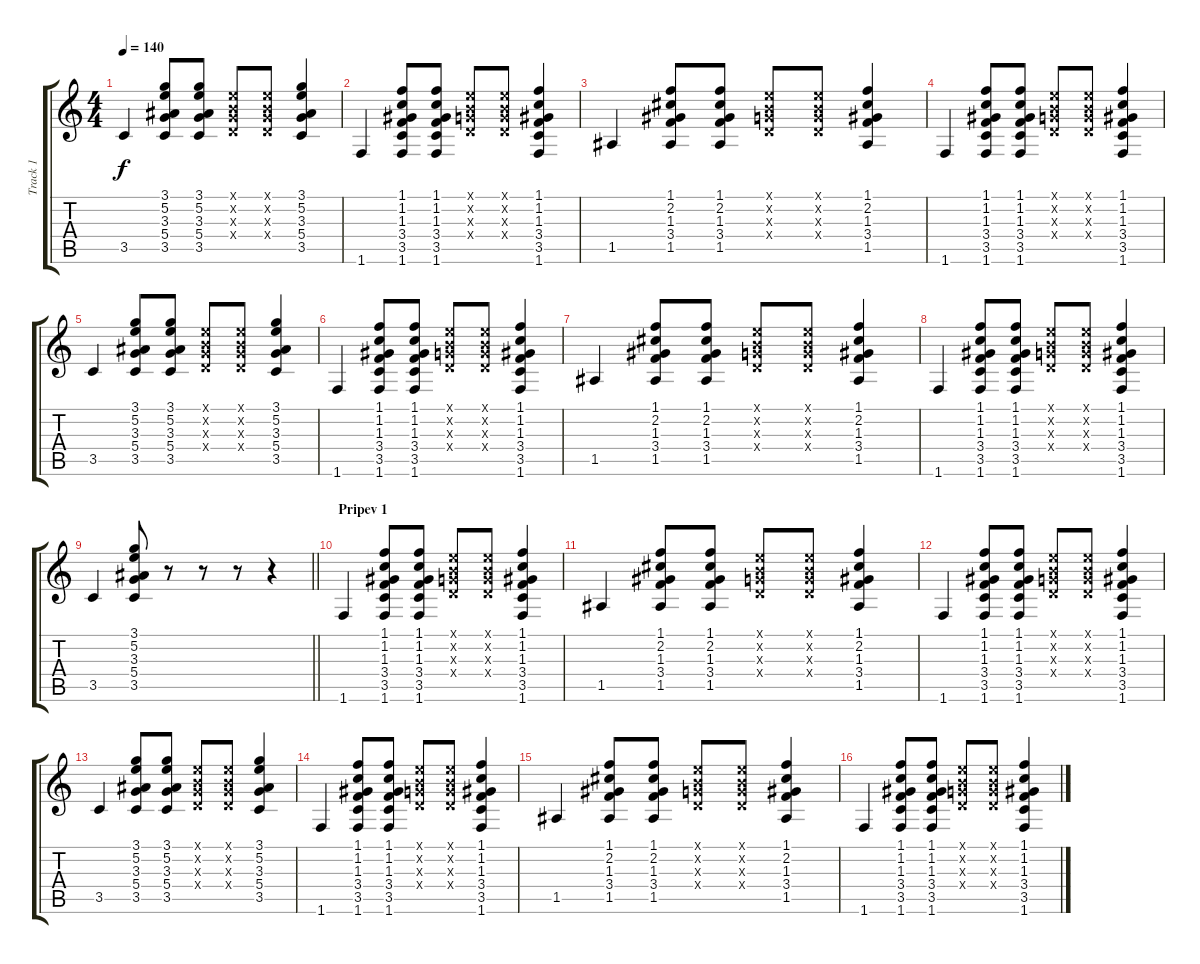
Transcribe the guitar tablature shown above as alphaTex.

\track ("Track 1" "Track 1") {instrument acousticguitarsteel}
\staff {score tabs}
\tuning (E4 B3 G3 D3 A2 E2) {hide}
\ts (4 4)
\tempo 140
\clef g2
\ks c
3.5.4{dy f} (3.1 5.2 3.3 5.4 3.5).8 (3.1 5.2 3.3 5.4 3.5).8 (0.1{x} 0.2{x} 0.3{x} 0.4{x}).8 (0.1{x} 0.2{x} 0.3{x} 0.4{x}).8 (3.1 5.2 3.3 5.4 3.5).4 |
1.6.4 (1.1 1.2 1.3 3.4 3.5 1.6).8 (1.1 1.2 1.3 3.4 3.5 1.6).8 (0.1{x} 0.2{x} 0.3{x} 0.4{x}).8 (0.1{x} 0.2{x} 0.3{x} 0.4{x}).8 (1.1 1.2 1.3 3.4 3.5 1.6).4 |
1.5.4 (1.1 2.2 1.3 3.4 1.5).8 (1.1 2.2 1.3 3.4 1.5).8 (0.1{x} 0.2{x} 0.3{x} 0.4{x}).8 (0.1{x} 0.2{x} 0.3{x} 0.4{x}).8 (1.1 2.2 1.3 3.4 1.5).4 |
1.6.4 (1.1 1.2 1.3 3.4 3.5 1.6).8 (1.1 1.2 1.3 3.4 3.5 1.6).8 (0.1{x} 0.2{x} 0.3{x} 0.4{x}).8 (0.1{x} 0.2{x} 0.3{x} 0.4{x}).8 (1.1 1.2 1.3 3.4 3.5 1.6).4 |
3.5.4 (3.1 5.2 3.3 5.4 3.5).8 (3.1 5.2 3.3 5.4 3.5).8 (0.1{x} 0.2{x} 0.3{x} 0.4{x}).8 (0.1{x} 0.2{x} 0.3{x} 0.4{x}).8 (3.1 5.2 3.3 5.4 3.5).4 |
1.6.4 (1.1 1.2 1.3 3.4 3.5 1.6).8 (1.1 1.2 1.3 3.4 3.5 1.6).8 (0.1{x} 0.2{x} 0.3{x} 0.4{x}).8 (0.1{x} 0.2{x} 0.3{x} 0.4{x}).8 (1.1 1.2 1.3 3.4 3.5 1.6).4 |
1.5.4 (1.1 2.2 1.3 3.4 1.5).8 (1.1 2.2 1.3 3.4 1.5).8 (0.1{x} 0.2{x} 0.3{x} 0.4{x}).8 (0.1{x} 0.2{x} 0.3{x} 0.4{x}).8 (1.1 2.2 1.3 3.4 1.5).4 |
1.6.4 (1.1 1.2 1.3 3.4 3.5 1.6).8 (1.1 1.2 1.3 3.4 3.5 1.6).8 (0.1{x} 0.2{x} 0.3{x} 0.4{x}).8 (0.1{x} 0.2{x} 0.3{x} 0.4{x}).8 (1.1 1.2 1.3 3.4 3.5 1.6).4 |
\barLineRight lightlight
3.5.4 (3.1 5.2 3.3 5.4 3.5).8 r.8 r.8 r.8 r.4 |
\section ("" "Pripev 1")
1.6.4 (1.1 1.2 1.3 3.4 3.5 1.6).8 (1.1 1.2 1.3 3.4 3.5 1.6).8 (0.1{x} 0.2{x} 0.3{x} 0.4{x}).8 (0.1{x} 0.2{x} 0.3{x} 0.4{x}).8 (1.1 1.2 1.3 3.4 3.5 1.6).4 |
1.5.4 (1.1 2.2 1.3 3.4 1.5).8 (1.1 2.2 1.3 3.4 1.5).8 (0.1{x} 0.2{x} 0.3{x} 0.4{x}).8 (0.1{x} 0.2{x} 0.3{x} 0.4{x}).8 (1.1 2.2 1.3 3.4 1.5).4 |
1.6.4 (1.1 1.2 1.3 3.4 3.5 1.6).8 (1.1 1.2 1.3 3.4 3.5 1.6).8 (0.1{x} 0.2{x} 0.3{x} 0.4{x}).8 (0.1{x} 0.2{x} 0.3{x} 0.4{x}).8 (1.1 1.2 1.3 3.4 3.5 1.6).4 |
3.5.4 (3.1 5.2 3.3 5.4 3.5).8 (3.1 5.2 3.3 5.4 3.5).8 (0.1{x} 0.2{x} 0.3{x} 0.4{x}).8 (0.1{x} 0.2{x} 0.3{x} 0.4{x}).8 (3.1 5.2 3.3 5.4 3.5).4 |
1.6.4 (1.1 1.2 1.3 3.4 3.5 1.6).8 (1.1 1.2 1.3 3.4 3.5 1.6).8 (0.1{x} 0.2{x} 0.3{x} 0.4{x}).8 (0.1{x} 0.2{x} 0.3{x} 0.4{x}).8 (1.1 1.2 1.3 3.4 3.5 1.6).4 |
1.5.4 (1.1 2.2 1.3 3.4 1.5).8 (1.1 2.2 1.3 3.4 1.5).8 (0.1{x} 0.2{x} 0.3{x} 0.4{x}).8 (0.1{x} 0.2{x} 0.3{x} 0.4{x}).8 (1.1 2.2 1.3 3.4 1.5).4 |
1.6.4 (1.1 1.2 1.3 3.4 3.5 1.6).8 (1.1 1.2 1.3 3.4 3.5 1.6).8 (0.1{x} 0.2{x} 0.3{x} 0.4{x}).8 (0.1{x} 0.2{x} 0.3{x} 0.4{x}).8 (1.1 1.2 1.3 3.4 3.5 1.6).4
